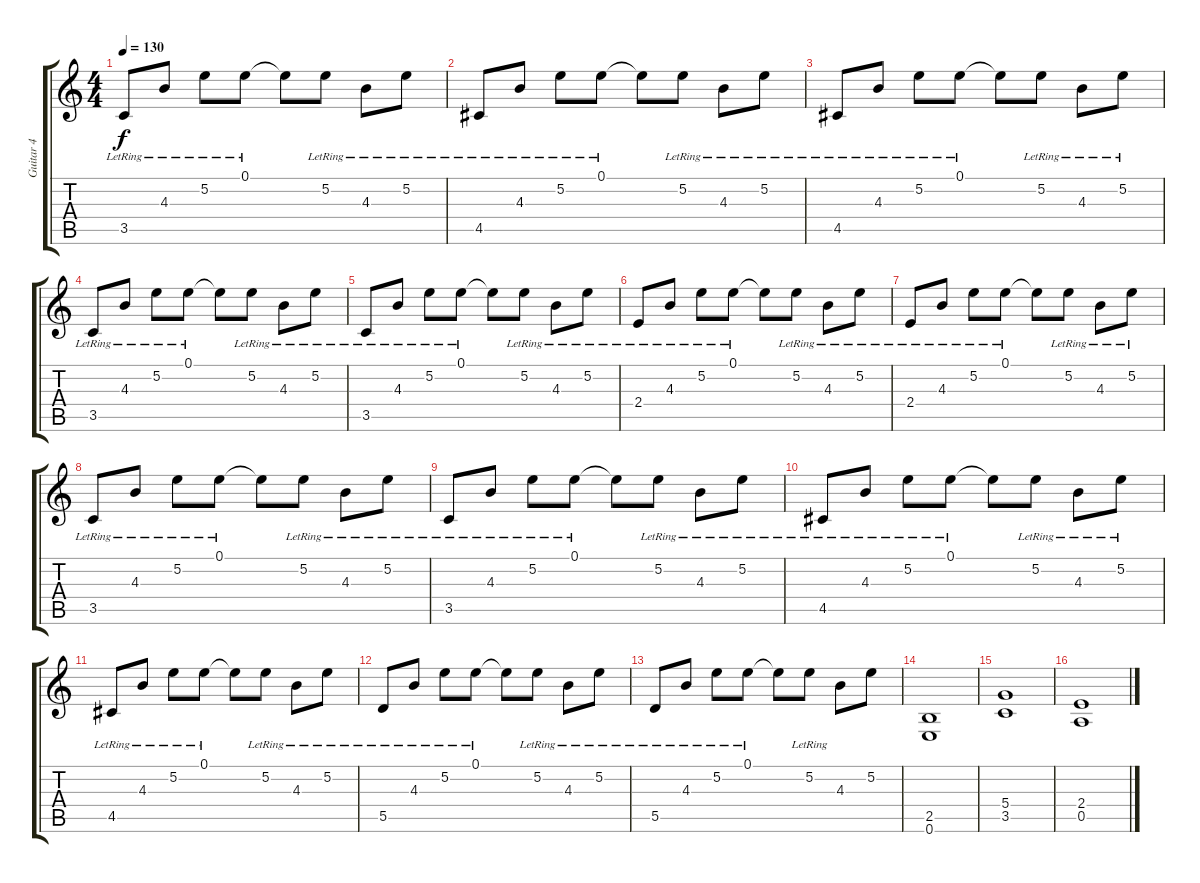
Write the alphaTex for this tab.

\track ("Guitar 4" "Guitar 4") {instrument distortionguitar}
\staff {score tabs}
\tuning (E4 B3 G3 D3 A2 E2) {hide}
\ts (4 4)
\tempo 130
\clef g2
\ks c
3.5{lr}.8{dy f} 4.3{lr}.8 5.2{lr}.8 0.1{lr}.8 0.1{t}.8 5.2{lr}.8 4.3{lr}.8 5.2{lr}.8 |
4.5{lr}.8 4.3{lr}.8 5.2{lr}.8 0.1{lr}.8 0.1{t}.8 5.2{lr}.8 4.3{lr}.8 5.2{lr}.8 |
4.5{lr}.8 4.3{lr}.8 5.2{lr}.8 0.1{lr}.8 0.1{t}.8 5.2{lr}.8 4.3{lr}.8 5.2{lr}.8 |
3.5{lr}.8 4.3{lr}.8 5.2{lr}.8 0.1{lr}.8 0.1{t}.8 5.2{lr}.8 4.3{lr}.8 5.2{lr}.8 |
3.5{lr}.8 4.3{lr}.8 5.2{lr}.8 0.1{lr}.8 0.1{t}.8 5.2{lr}.8 4.3{lr}.8 5.2{lr}.8 |
2.4{lr}.8{volume 10 instrument distortionguitar} 4.3{lr}.8 5.2{lr}.8 0.1{lr}.8 0.1{t}.8 5.2{lr}.8 4.3{lr}.8 5.2{lr}.8 |
2.4{lr}.8 4.3{lr}.8 5.2{lr}.8 0.1{lr}.8 0.1{t}.8 5.2{lr}.8 4.3{lr}.8 5.2{lr}.8 |
3.5{lr}.8 4.3{lr}.8 5.2{lr}.8 0.1{lr}.8 0.1{t}.8 5.2{lr}.8 4.3{lr}.8 5.2{lr}.8 |
3.5{lr}.8 4.3{lr}.8 5.2{lr}.8 0.1{lr}.8 0.1{t}.8 5.2{lr}.8 4.3{lr}.8 5.2{lr}.8 |
4.5{lr}.8 4.3{lr}.8 5.2{lr}.8 0.1{lr}.8 0.1{t}.8 5.2{lr}.8 4.3{lr}.8 5.2{lr}.8 |
4.5{lr}.8 4.3{lr}.8 5.2{lr}.8 0.1{lr}.8 0.1{t}.8 5.2{lr}.8 4.3{lr}.8 5.2{lr}.8 |
5.5{lr}.8 4.3{lr}.8 5.2{lr}.8 0.1{lr}.8 0.1{t}.8 5.2{lr}.8 4.3{lr}.8 5.2{lr}.8 |
5.5{lr}.8 4.3{lr}.8 5.2{lr}.8 0.1{lr}.8 0.1{t}.8 5.2{lr}.8 4.3.8 5.2.8 |
(2.5 0.6).1{instrument distortionguitar} |
(5.4 3.5).1 |
(2.4 0.5).1
